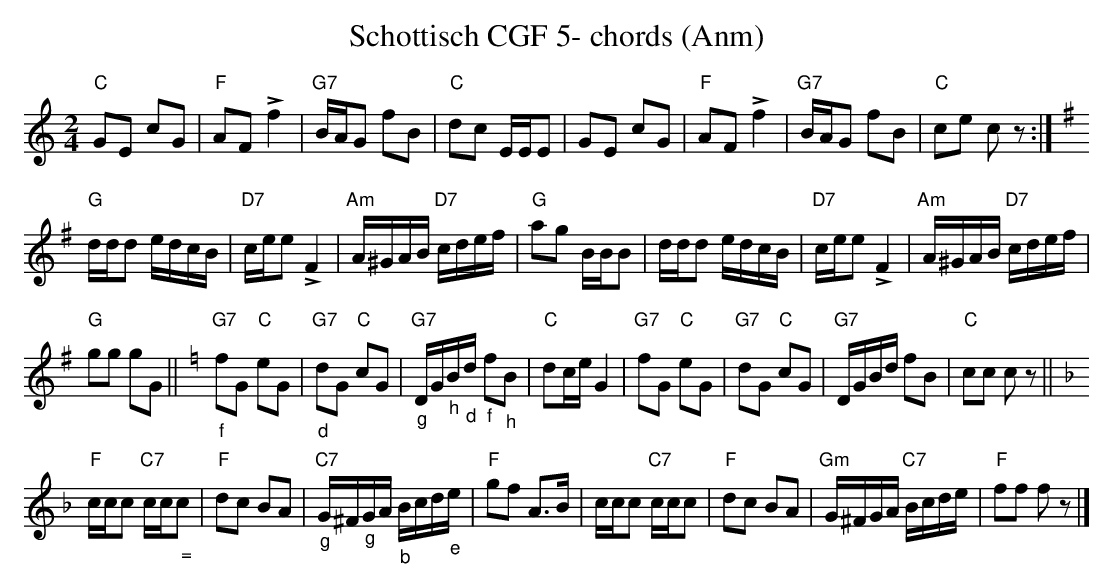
X:1
T:Schottisch CGF 5- chords (Anm)
M:2/4
L:1/16
K:Cmaj%%MIDI gchordon
"C"G2E2 c2G2 | "F"A2F2!>!f4 | "G7"BAG2 f2B2 | "C"d2c2 EEE2 | G2E2 c2G2 | "F"A2F2!>!f4 | "G7"BAG2 f2B2 | "C"c2e2 c2z2 :|
[K:Gmaj] "G"ddd2 edcB | "D7"cee2 !>!F4 | "Am"A^GAB "D7"cdef | "G"a2g2 BBB2 | ddd2 edcB | "D7"cee2 !>!F4 | \
"Am"A^GAB "D7"cdef |
 "G"g2g2 g2G2 || [K:Cmaj] "G7""_f"f2G2 "C"e2G2 | "G7""_d"d2G2 "C"c2G2 | "G7""_g"DG"_h"B"_d"d "_f"f2"_h"B2 | "C"d2ceG4 | \
"G7"f2G2 "C"e2G2 | "G7"d2G2 "C"c2G2 | "G7"DGBd f2B2 | "C"c2c2 c2z2 || [K:Fmaj]
"F"ccc2 "C7"cc"_ ="c2 | "F"d2c2 B2A2 | "C7""_g"G^F"_g"GA "_b"Bcd"_e"e | \
"F"g2f2 A3B | ccc2 "C7"ccc2 | "F"d2c2 B2A2 | "Gm"G^FGA "C7"Bcde | "F"f2f2 f2z2 |]
